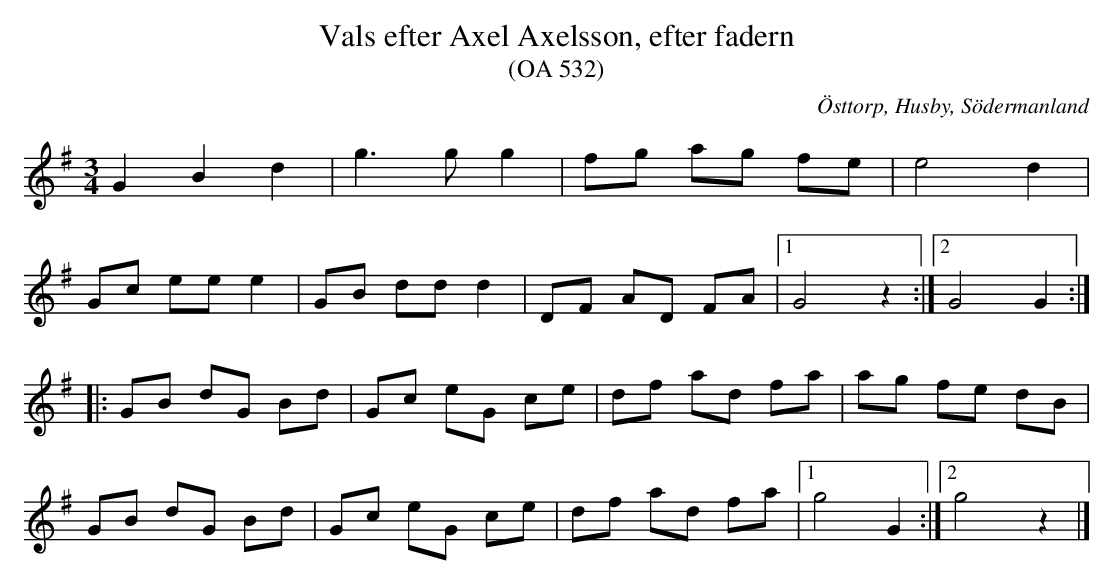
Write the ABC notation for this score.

X:1
T:Vals efter Axel Axelsson, efter fadern
T:(OA 532)
O:Östtorp, Husby, Södermanland
M:3/4
L:1/4
Q:130
K:G
G B d | g3/2 g/ g | f/g/ a/g/ f/e/ | e2 d |
G/c/ e/e/ e | G/B/ d/d/ d | D/F/ A/D/ F/A/ |1 G2 z :|2  G2 G ::
G/B/ d/G/ B/d/ | G/c/ e/G/ c/e/ | d/f/ a/d/ f/a/ |  a/g/ f/e/ d/B/ |
G/B/ d/G/ B/d/ | G/c/ e/G/ c/e/ | d/f/ a/d/ f/a/ |1  g2 G :|2 g2 z |]
